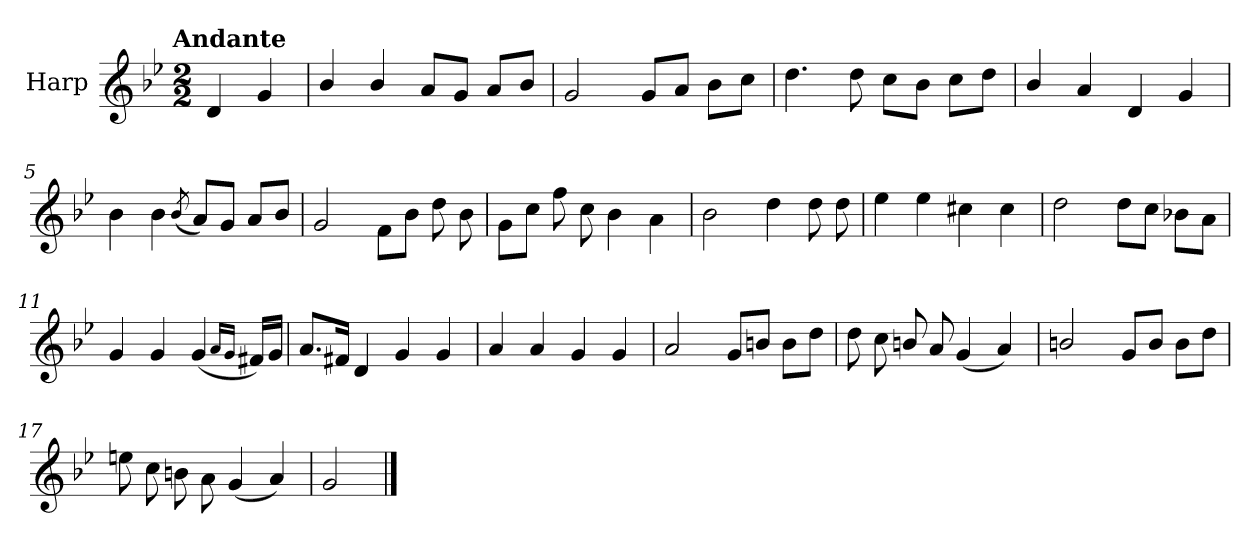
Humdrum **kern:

**kern
*part1
*staff1
*I"Harp
*I'Hrp.
*clefG2
*k[b-e-]
!!LO:TX:omd:t=Andante
*M2/2
*MM92
=
4d/
4g/
=1
4b-/
4b-/
8a/L
8g/J
8a/L
8b-/J
=2
2g/
8g/L
8a/J
8b-\L
8cc\J
=3
4.dd\
8dd\
8cc\L
8b-\J
8cc\L
8dd\J
=4
4b-/
4a/
4d/
4g/
=5
4b-\
4b-\
(<8qb-/
8a/L)
8g/J
8a/L
8b-/J
=6
2g/
8f\L
8b-\J
8dd\
8b-\
!!LO:LB:g=z
=7
8g\L
8cc\J
8ff\
8cc\
4b-\
4a\
=8
2b-\
4dd\
8dd\
8dd\
=9
4ee-\
4ee-\
4cc#X\
4cc#\
=10
2dd\
8dd\L
8cc\J
8b-X\L
8a\J
=11
4g/
4g/
(<4g/
16qqa/LL
16qqg/JJ
16f#X/LL)
16g/JJ
=12
8.a/L
16f#X/Jk
4d/
4g/
4g/
=13
4a/
4a/
4g/
4g/
!!LO:LB:g=z
=14
2a/
8g/L
8bn/J
8b\L
8dd\J
=15
8dd\
8cc\
8bn/
8a/
(<4g/
4a/)
=16
2bn/
8g/L
8b/J
8b\L
8dd\J
=17
8een\
8cc\
8bn\
8a\
(<4g/
4a/)
=18
2g/
==
*-
